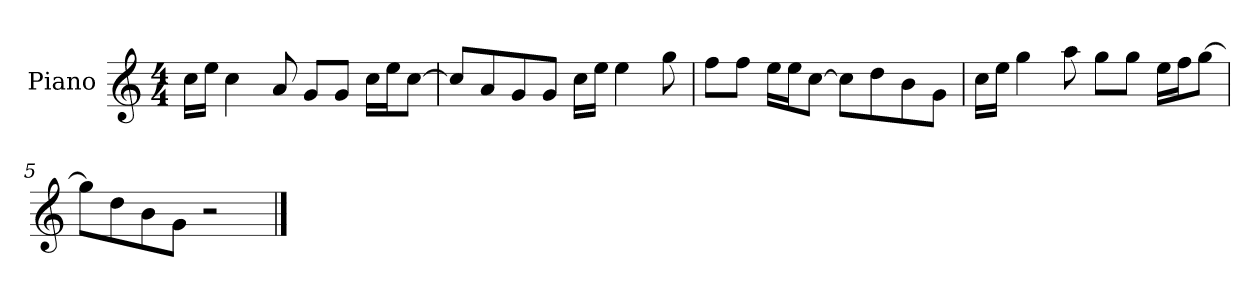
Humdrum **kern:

**kern
*part1
*staff1
*I"Piano
*I'P-no
*clefG2
*k[]
*M4/4
*MM90
=1
16cc\LL
16ee\JJ
4cc\
8a/
8g/L
8g/J
16cc\LL
16ee\J
[8cc\J
=2
8cc/L]
8a/
8g/
8g/J
16cc\LL
16ee\JJ
4ee\
8gg\
=3
8ff\L
8ff\J
16ee\LL
16ee\J
[8cc\J
8cc\L]
8dd\
8b\
8g\J
=4
16cc\LL
16ee\JJ
4gg\
8aa\
8gg\L
8gg\J
16ee\LL
16ff\J
[8gg\J
=5
8gg\L]
8dd\
8b\
8g\J
2r
==
*-
